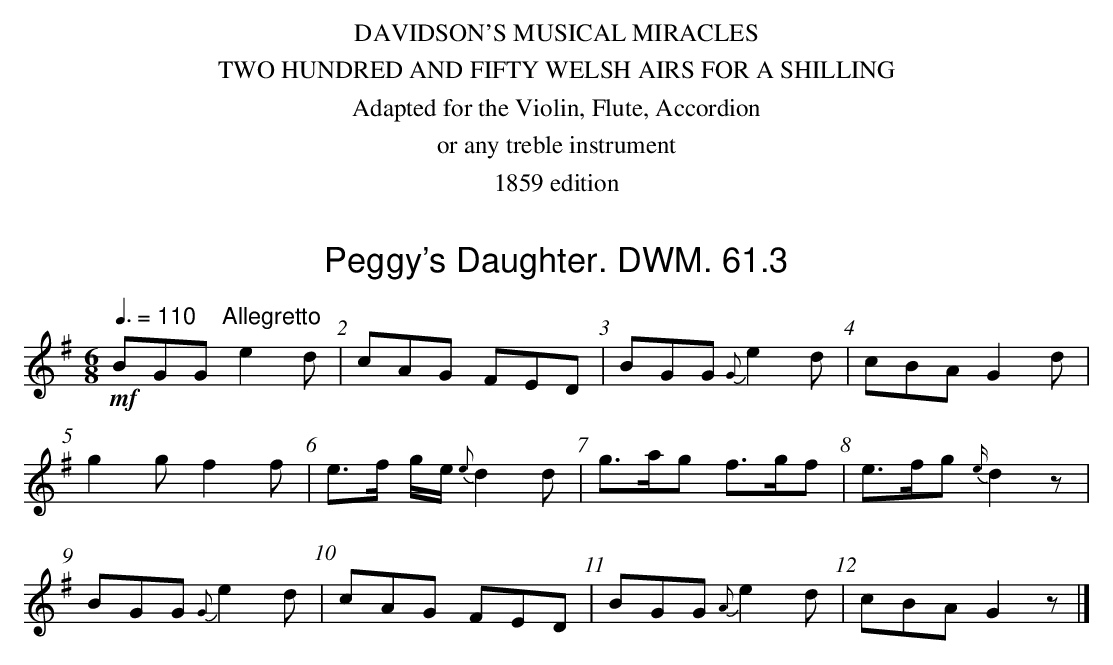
X:1
T:Peggy's Daughter. DWM. 61.3
M:6/8
L:1/8
Q:3/8=110 "    Allegretto"
K:G
!mf!BGG e2d|cAG FED|BGG {G\\}e2d|cBA G2d|
g2g f2f|e>f g/e/ {e\\}d2d|g>ag f>gf|e>fg {e/}d2z|
BGG {G\\}e2d|cAG FED|BGG {A\\}e2d|cBA G2z|]
